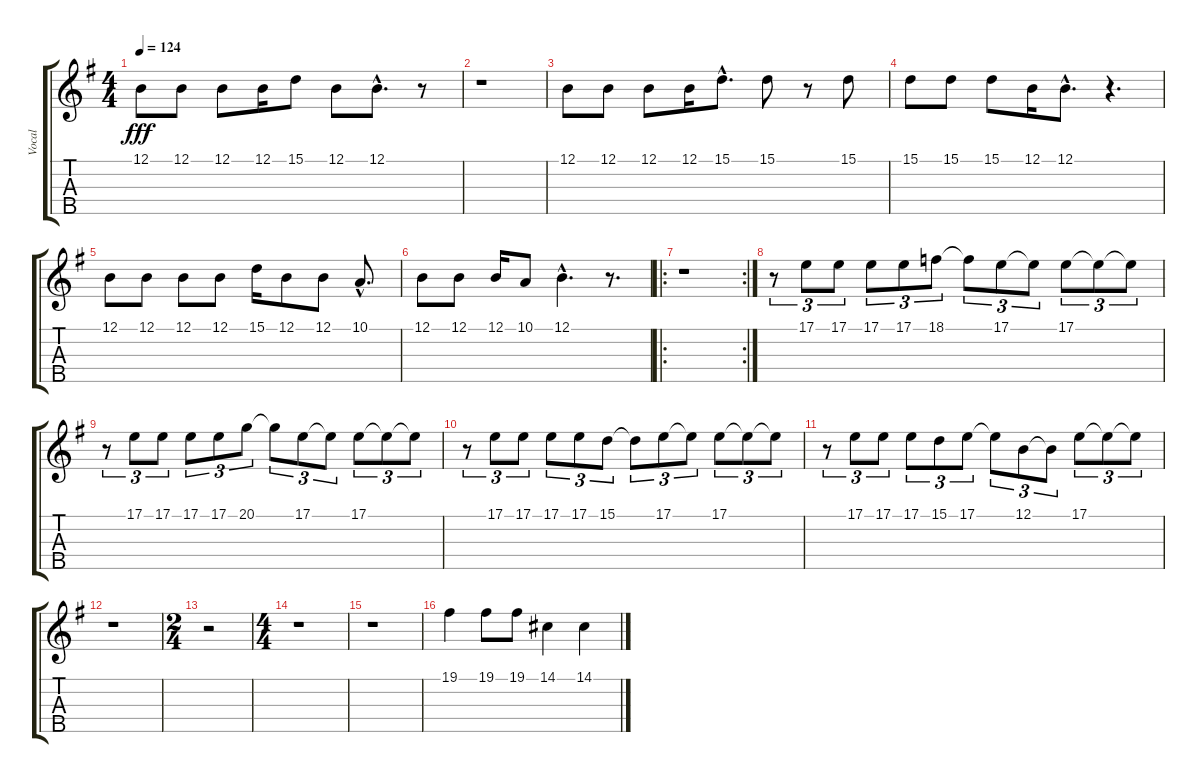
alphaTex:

\track ("Vocal" "Vocal") {instrument harmonica}
\staff {score tabs}
\tuning (B3 G3 D3 A2 E2) {hide}
\ts (4 4)
\tempo 124
\clef g2
\ks g
12.1.8{dy fff} 12.1.8 12.1.8 12.1.16 15.1.8 12.1.8 12.1{hac}.8{d} r.8 |
r.1 |
12.1.8 12.1.8 12.1.8 12.1.16 15.1{hac}.8{d} 15.1.8 r.8 15.1.8 |
15.1.8 15.1.8 15.1.8 12.1.16 12.1{hac}.8{d} r.4{d} |
12.1.8 12.1.8 12.1.8 12.1.8 15.1.16 12.1.8 12.1.8 10.1{hac}.8{d} |
12.1.8 12.1.8 12.1.16 10.1.8 12.1{hac}.4{d} r.8{d} |
\ro
\rc 2
r.1 |
r.8{tu (3 2)} 17.1.8{tu (3 2)} 17.1.8{tu (3 2)} 17.1.8{tu (3 2)} 17.1.8{tu (3 2)} 18.1.8{tu (3 2)} 18.1{t}.8{tu (3 2)} 17.1.8{tu (3 2)} 17.1{t}.8{tu (3 2)} 17.1.8{tu (3 2)} 17.1{t}.8{tu (3 2)} 17.1{t}.8{tu (3 2)} |
r.8{tu (3 2)} 17.1.8{tu (3 2)} 17.1.8{tu (3 2)} 17.1.8{tu (3 2)} 17.1.8{tu (3 2)} 20.1.8{tu (3 2)} 20.1{t}.8{tu (3 2)} 17.1.8{tu (3 2)} 17.1{t}.8{tu (3 2)} 17.1.8{tu (3 2)} 17.1{t}.8{tu (3 2)} 17.1{t}.8{tu (3 2)} |
r.8{tu (3 2)} 17.1.8{tu (3 2)} 17.1.8{tu (3 2)} 17.1.8{tu (3 2)} 17.1.8{tu (3 2)} 15.1.8{tu (3 2)} 15.1{t}.8{tu (3 2)} 17.1.8{tu (3 2)} 17.1{t}.8{tu (3 2)} 17.1.8{tu (3 2)} 17.1{t}.8{tu (3 2)} 17.1{t}.8{tu (3 2)} |
r.8{tu (3 2)} 17.1.8{tu (3 2)} 17.1.8{tu (3 2)} 17.1.8{tu (3 2)} 15.1.8{tu (3 2)} 17.1.8{tu (3 2)} 17.1{t}.8{tu (3 2)} 12.1.8{tu (3 2)} 12.1{t}.8{tu (3 2)} 17.1.8{tu (3 2)} 17.1{t}.8{tu (3 2)} 17.1{t}.8{tu (3 2)} |
r.1 |
\ts (2 4)
r.2 |
\ts (4 4)
r.1 |
r.1 |
19.1.4 19.1.8 19.1.8 14.1.4 14.1.4
